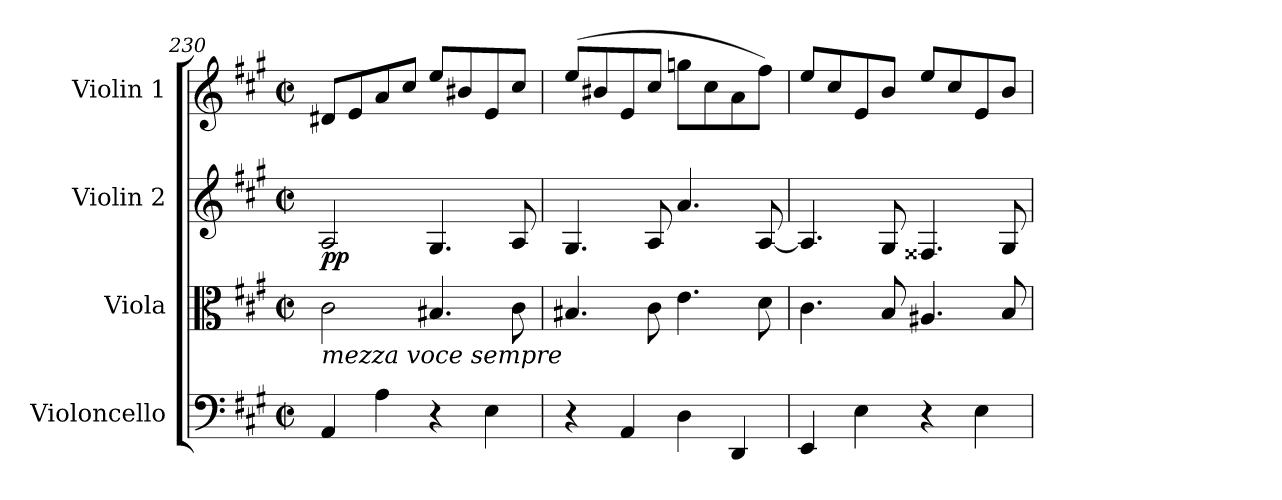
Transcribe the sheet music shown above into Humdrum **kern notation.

**kern	**kern	**kern	**dynam	**kern
*part4	*part3	*part2	*part2	*part1
*staff4	*staff3	*staff2	*staff2	*staff1
*I"Violoncello	*I"Viola	*I"Violin 2	*	*I"Violin 1
*I'Vc	*I'Vla	*I'Vln	*	*I'Vln
*clefF4	*clefC3	*clefG2	*	*clefG2
*k[f#c#g#]	*k[f#c#g#]	*k[f#c#g#]	*	*k[f#c#g#]
*M2/2	*M2/2	*M2/2	*	*M2/2
*met(c|)	*met(c|)	*met(c|)	*	*met(c|)
=230	=230	=230	=230	=230
!	!LO:TX:b:i:t=mezza voce sempre	!	!	!
!	!	!	!LO:DY:b	!
4AA/	2c#\	2A/	pp	8d#X/L
.	.	.	.	8e/
4A\	.	.	.	8a/
.	.	.	.	8cc#/J
4r	4.B#X/	4.G#/	.	8ee/L
.	.	.	.	8b#X/
4E\	.	.	.	8e/
.	8c#\	8A/	.	8cc#/J
=231	=231	=231	=231	=231
4r	4.B#X/	4.G#/	.	(8ee/L
.	.	.	.	8b#X/
4AA/	.	.	.	8e/
.	8c#\	8A/	.	8cc#/J
4D\	4.e\	4.a/	.	8ggn\L
.	.	.	.	8cc#\
4DD/	.	.	.	8a\
.	8d\	[8A/	.	8ff#\J)
!!LO:LB:g=z
=232	=232	=232	=232	=232
4EE/	4.c#\	4.A/]	.	8ee/L
.	.	.	.	8cc#/
4E\	.	.	.	8e/
.	8B/	8G#/	.	8b/J
4r	4.A#X/	4.F##X/	.	8ee/L
.	.	.	.	8cc#/
4E\	.	.	.	8e/
.	8B/	8G#/	.	8b/J
=	=	=	=	=
*-	*-	*-	*-	*-
